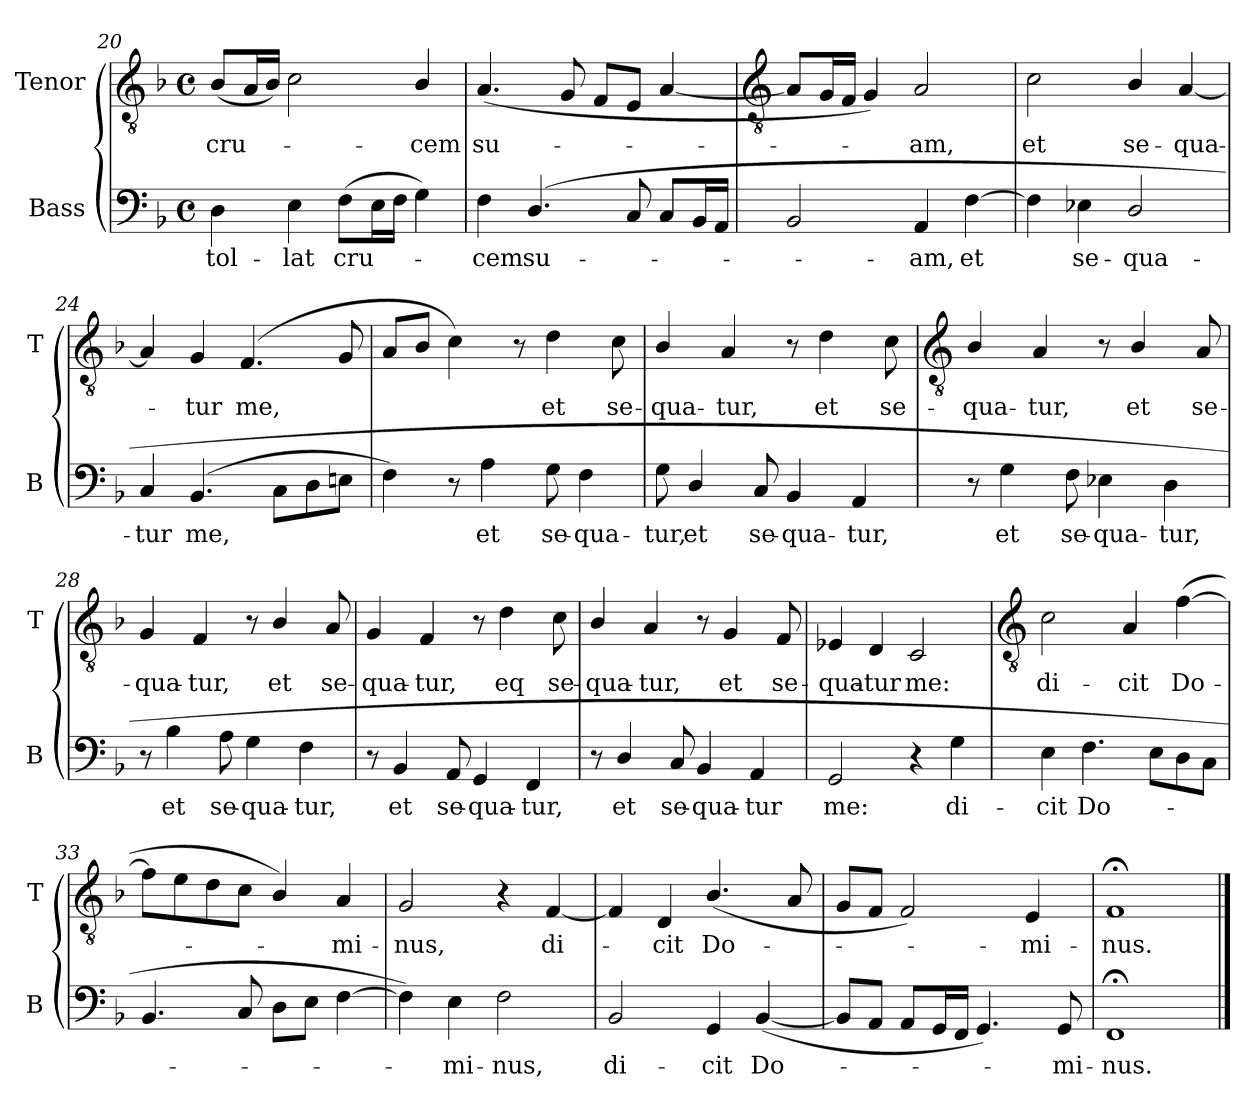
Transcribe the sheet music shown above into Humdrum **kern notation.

**kern	**text	**kern	**text
*part2	*part2	*part1	*part1
*staff2	*staff2	*staff1	*staff1
*I"Bass	*	*I"Tenor	*
*I'B	*	*I'T	*
*clefF4	*	*clefGv2	*
*k[b-]	*	*k[b-]	*
*F:	*	*F:	*
*M4/4	*	*M4/4	*
*met(c)	*	*met(c)	*
=20	=20	=20	=20
!	!LO:LY:b	!	!LO:LY:b
4D	tol-	(<8B-L	cru-
.	.	16AL	.
.	.	16B-JJ)	.
!	!LO:LY:b	!	!
4E	-lat	2c	.
!	!LO:LY:b	!	!
(>8FL	cru-	.	.
16EL	.	.	.
16FJJ	.	.	.
!	!	!	!LO:LY:b
4G)	.	4B-/	cem
=21	=21	=21	=21
!	!LO:LY:b	!	!LO:LY:b
4F	cem	(<4.A	su-
!	!LO:LY:b	!	!
(>4.D/	su-	.	.
.	.	8G	.
.	.	8FL	.
8C	.	8EJ	.
8CL	.	[4A	.
16BB-L	.	.	.
16AAJJ	.	.	.
!!LO:LB:g=z
=22	=22	=22	=22
*	*	*clefGv2	*
2BB-	.	8AL]	.
.	.	16GL	.
.	.	16FJJ	.
.	.	4G)	.
!	!LO:LY:b	!	!LO:LY:b
4AA	am,	2A	am,
!	!LO:LY:b	!	!
[4F	et	.	.
=23	=23	=23	=23
!	!	!	!LO:LY:b
4F]	.	2c	et
!	!LO:LY:b	!	!
4E-X	se-	.	.
!	!LO:LY:b	!	!LO:LY:b
2D/	-qua-	4B-/	se-
!	!	!	!LO:LY:b
.	.	[4A	-qua-
=24	=24	=24	=24
!	!LO:LY:b	!	!
4C	-tur	4A]	.
!	!LO:LY:b	!	!LO:LY:b
(>4.BB-	me,	4G	tur
!	!	!	!LO:LY:b
.	.	(<4.F	me,
8CL	.	.	.
8D	.	.	.
8EnJ	.	8G	.
=25	=25	=25	=25
4F)	.	8AL	.
.	.	8B-J	.
8r	.	4c)	.
!	!LO:LY:b	!	!
4A	et	.	.
.	.	8r	.
!	!LO:LY:b	!	!LO:LY:b
8G	se-	4d	et
!	!LO:LY:b	!	!
4F	-qua-	.	.
!	!	!	!LO:LY:b
.	.	8c	se-
=26	=26	=26	=26
!	!LO:LY:b	!	!LO:LY:b
8G	-tur,	4B-/	-qua-
!	!LO:LY:b	!	!
4D/	et	.	.
!	!	!	!LO:LY:b
.	.	4A	-tur,
!	!LO:LY:b	!	!
8C	se-	.	.
!	!LO:LY:b	!	!
4BB-	-qua-	8r	.
!	!	!	!LO:LY:b
.	.	4d	et
!	!LO:LY:b	!	!
4AA	-tur,	.	.
!	!	!	!LO:LY:b
.	.	8c	se-
!!LO:LB:g=z
=27	=27	=27	=27
*	*	*clefGv2	*
!	!	!	!LO:LY:b
8r	.	4B-/	-qua-
!	!LO:LY:b	!	!
4G	et	.	.
!	!	!	!LO:LY:b
.	.	4A	-tur,
!	!LO:LY:b	!	!
8F	se-	.	.
!	!LO:LY:b	!	!
4E-X	-qua-	8r	.
!	!	!	!LO:LY:b
.	.	4B-/	et
!	!LO:LY:b	!	!
4D	-tur,	.	.
!	!	!	!LO:LY:b
.	.	8A	se-
=28	=28	=28	=28
!	!	!	!LO:LY:b
8r	.	4G	-qua-
!	!LO:LY:b	!	!
4B-	et	.	.
!	!	!	!LO:LY:b
.	.	4F	-tur,
!	!LO:LY:b	!	!
8A	se-	.	.
!	!LO:LY:b	!	!
4G	-qua-	8r	.
!	!	!	!LO:LY:b
.	.	4B-/	et
!	!LO:LY:b	!	!
4F	-tur,	.	.
!	!	!	!LO:LY:b
.	.	8A	se-
=29	=29	=29	=29
!	!	!	!LO:LY:b
8r	.	4G	-qua-
!	!LO:LY:b	!	!
4BB-	et	.	.
!	!	!	!LO:LY:b
.	.	4F	-tur,
!	!LO:LY:b	!	!
8AA	se-	.	.
!	!LO:LY:b	!	!
4GG	-qua-	8r	.
!	!	!	!LO:LY:b
.	.	4d	eq
!	!LO:LY:b	!	!
4FF	-tur,	.	.
!	!	!	!LO:LY:b
.	.	8c	se-
=30	=30	=30	=30
!	!	!	!LO:LY:b
8r	.	4B-/	-qua-
!	!LO:LY:b	!	!
4D/	et	.	.
!	!	!	!LO:LY:b
.	.	4A	-tur,
!	!LO:LY:b	!	!
8C	se-	.	.
!	!LO:LY:b	!	!
4BB-	-qua-	8r	.
!	!	!	!LO:LY:b
.	.	4G	et
!	!LO:LY:b	!	!
4AA	-tur	.	.
!	!	!	!LO:LY:b
.	.	8F	se-
=31	=31	=31	=31
!	!LO:LY:b	!	!LO:LY:b
2GG	me:	4E-X	-qua-
!	!	!	!LO:LY:b
.	.	4D	-tur
!	!	!	!LO:LY:b
4r	.	2C	me:
!	!LO:LY:b	!	!
4G	di-	.	.
!!LO:LB:g=z
=32	=32	=32	=32
*	*	*clefGv2	*
!	!LO:LY:b	!	!LO:LY:b
4E	-cit	2c	di-
!	!LO:LY:b	!	!
4.F	Do-	.	.
!	!	!	!LO:LY:b
.	.	4A	-cit
8EL	.	.	.
!	!	!	!LO:LY:b
8D	.	(>[4f	Do-
8CJ	.	.	.
=33	=33	=33	=33
4.BB-	.	8fL]	.
.	.	8e	.
.	.	8d	.
8C	.	8cJ	.
8DL	.	4B-/)	.
8EJ	.	.	.
!	!	!	!LO:LY:b
[4F	.	4A	mi-
=34	=34	=34	=34
!	!	!	!LO:LY:b
4F])	.	2G	-nus,
!	!LO:LY:b	!	!
4E	mi-	.	.
!	!LO:LY:b	!	!
2F	-nus,	4r	.
!	!	!	!LO:LY:b
.	.	[4F	di-
=35	=35	=35	=35
!	!LO:LY:b	!	!
2BB-	di-	4F]	.
!	!	!	!LO:LY:b
.	.	4D	cit
!	!LO:LY:b	!	!LO:LY:b
4GG	-cit	(<4.B-/	Do-
!	!LO:LY:b	!	!
(<[4BB-	Do-	.	.
.	.	8A	.
=36	=36	=36	=36
8BB-L]	.	8GL	.
8AAJ	.	8FJ	.
8AAL	.	2F)	.
16GGL	.	.	.
16FFJJ	.	.	.
4.GG)	.	.	.
!	!	!	!LO:LY:b
.	.	4E	mi-
!	!LO:LY:b	!	!
8GG	mi-	.	.
=37	=37	=37	=37
!	!LO:LY:b	!	!LO:LY:b
1FF;<	-nus.	1F;<	-nus.
==	==	==	==
*-	*-	*-	*-
